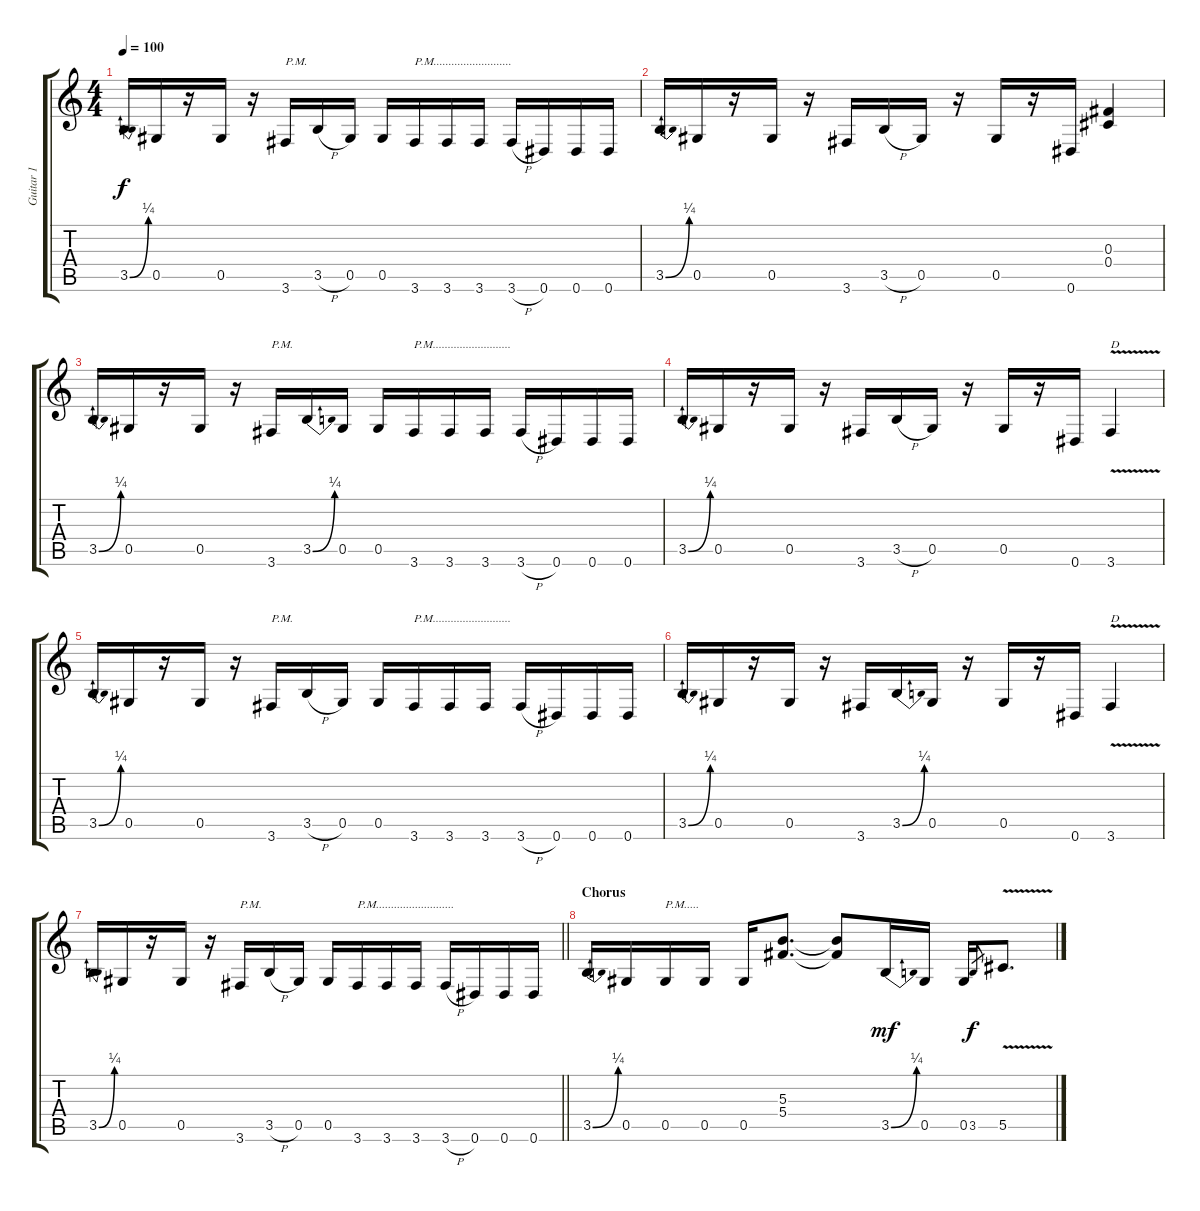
\track ("Guitar 1" "Guitar 1") {instrument overdrivenguitar}
\staff {score tabs}
\tuning (Eb4 Bb3 Gb3 Db3 Ab2 Eb2) {hide}
\ts (4 4)
\tempo 100
\clef g2
\ks c
3.5{be (bend 0 0 60 1)}.16{dy f} 0.5.16 r.16 0.5.16 r.16 3.6.16{txt "P.M."} 3.5{h}.16 0.5.16 0.5.16 3.6.16{txt "P.M.........................."} 3.6.16 3.6.16 3.6{h}.16 0.6.16 0.6.16 0.6.16 |
3.5{be (bend 0 0 60 1)}.16 0.5.16 r.16 0.5.16 r.16 3.6.16 3.5{h}.16 0.5.16 r.16 0.5.16 r.16 0.6.16 (0.3 0.4).4 |
3.5{be (bend 0 0 60 1)}.16 0.5.16 r.16 0.5.16 r.16 3.6.16{txt "P.M."} 3.5{be (bend 0 0 60 1)}.16 0.5.16 0.5.16 3.6.16{txt "P.M.........................."} 3.6.16 3.6.16 3.6{h}.16 0.6.16 0.6.16 0.6.16 |
3.5{be (bend 0 0 60 1)}.16 0.5.16 r.16 0.5.16 r.16 3.6.16 3.5{h}.16 0.5.16 r.16 0.5.16 r.16 0.6.16 3.6{v}.4{txt "D"} |
3.5{be (bend 0 0 60 1)}.16 0.5.16 r.16 0.5.16 r.16 3.6.16{txt "P.M."} 3.5{h}.16 0.5.16 0.5.16 3.6.16{txt "P.M.........................."} 3.6.16 3.6.16 3.6{h}.16 0.6.16 0.6.16 0.6.16 |
3.5{be (bend 0 0 60 1)}.16 0.5.16 r.16 0.5.16 r.16 3.6.16 3.5{be (bend 0 0 60 1)}.16 0.5.16 r.16 0.5.16 r.16 0.6.16 3.6{v}.4{txt "D"} |
\barLineRight lightlight
3.5{be (bend 0 0 60 1)}.16 0.5.16 r.16 0.5.16 r.16 3.6.16{txt "P.M."} 3.5{h}.16 0.5.16 0.5.16 3.6.16{txt "P.M.........................."} 3.6.16 3.6.16 3.6{h}.16 0.6.16 0.6.16 0.6.16 |
\section ("" "Chorus")
3.5{be (bend 0 0 60 1)}.16 0.5.16 0.5.16{txt "P.M....."} 0.5.16 0.5.16 (5.3 5.4).8{d} (5.3{t} 5.4{t}).8 3.5{be (bend 0 0 60 1)}.16{dy mf} 0.5.16 0.5.16 3.5.8{gr dy f} 5.5{v}.8{d}
